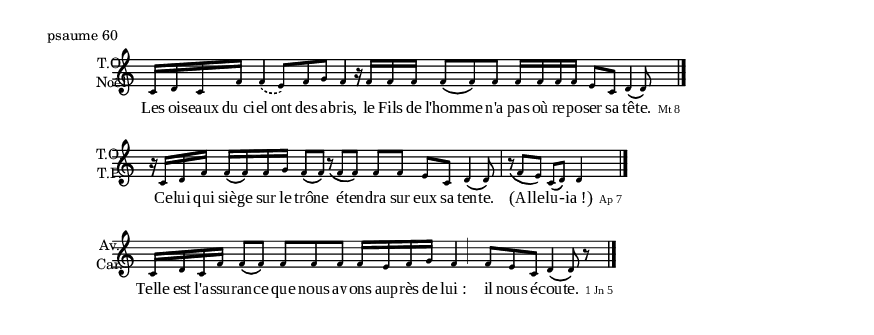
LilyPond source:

\version "2.12.0"
\include "definitions.ly"
\markup { psaume 60}

\relative c' { 
	\new Staff {
		\cadenzaOn
		\set Staff.instrumentName = \markup{ \center-column { T.O. Noël } }
		
		c16[ d c f]
		\slurDashed
		f4( e8)[ f g] f4 
		\pespace
		r16 f[ f f]
		\times 2/3 { f8[\( f \) f] } f16[ f f f] e8[ c] \times 2/3 { d4\(  d8\) }
		
		
		
		\endBar
	}

	\addlyrics {
		
		Les oi -- seaux "du ci" -- el ont des a -- bris, le Fils de l'hom -- me n'a pas où re -- po -- ser sa tê -- te.
		\markup { \citation #"Mt 8" } }
	
	
}

\relative c' { 
	\new Staff {
		\cadenzaOn
	
		\set Staff.instrumentName = \markup{ \center-column { T.O. T.P. } }
		r16 c[ d f] f[\( f\) f g] f8[\( f\)]  \times 2/3 { r8_\( f[ f\)] } f[ f] e[ c] \times 2/3 { d4\( d8\) }
		\barre \times 2/3 { r8_\( f[ e\)] } c[\( d\)] d4
		
		
		
		\endBar
	}

	\addlyrics {
		
		Ce -- lui qui siè -- ge sur le trô -- ne é -- ten -- dra sur eux sa ten -- te. "(Al" -- le -- lu -- - -- "ia !)"
		\markup { \citation #"Ap 7" } }
	
	
}
\relative c' { 
	\new Staff {
		\cadenzaOn
		\set Staff.instrumentName = \markup{ \center-column { Av. Car. } }
		c16[ d c f]
		f8[\( f\)]
		\times 2/3 { f[ f f] }
		f16[ e f g]  f4 \cesure \pespace
		\times 2/3 { f8[ e c] } d4\( d8\) r
		
		\endBar
	}

	\addlyrics {
		
		Telle est l'a -- ssu -- ran -- ce que nous av -- ons aup -- rès de "lui :" il nous é -- cou -- te.
		\markup { \citation #"1 Jn 5" } }
	
	
}
